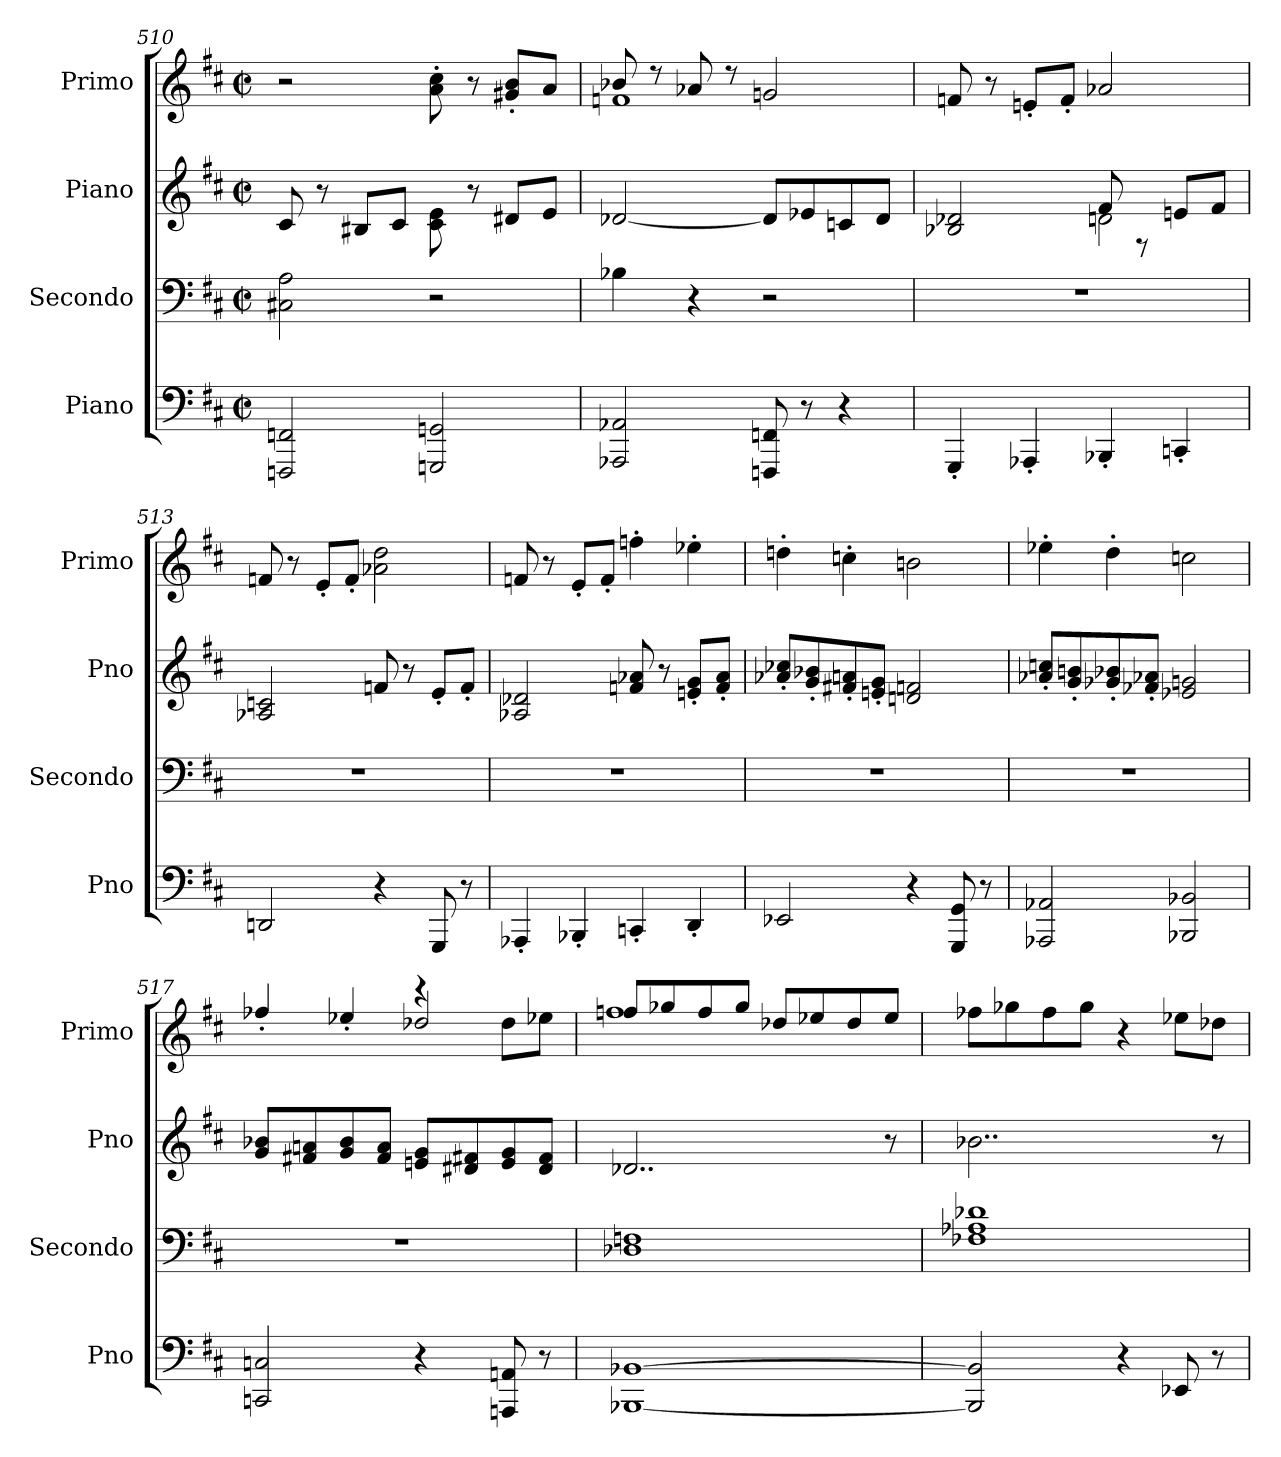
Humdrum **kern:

**kern	**kern	**kern	**kern
*part4	*part3	*part2	*part1
*staff4	*staff3	*staff2	*staff1
*I"Piano	*I"Secondo	*I"Piano	*I"Primo
*I'Pno	*I'Secondo	*I'Pno	*I'Primo
*clefF4	*clefF4	*clefG2	*clefG2
*k[f#c#]	*k[f#c#]	*k[f#c#]	*k[f#c#]
*D:	*D:	*D:	*D:
*M2/2	*M2/2	*M2/2	*M2/2
*met(c|)	*met(c|)	*met(c|)	*met(c|)
=510	=510	=510	=510
2FFFn/ 2FFn/	2C#X\ 2A\	8c#/	2r
.	.	8r	.
.	.	8B#X/L	.
.	.	8c#/J	.
2GGGn/ 2GGn/	2r	8c#\ 8e\	8a\' 8cc#\'
.	.	8r	8r
.	.	8d#X/L	8g#X/' 8b/'L
.	.	8e/J	8a/J
=511	=511	=511	=511
*	*	*	*^
2AAA-X/ 2AA-X/	4B-X\	[2d-X/	8b-X/	1fn
.	.	.	8r	.
.	4r	.	8a-X/	.
.	.	.	8r	.
8FFFn/ 8FFn/	2r	8d-/L]	2gn/	.
8r	.	8e-X/	.	.
4r	.	8cn/	.	.
.	.	8d-/J	.	.
*	*	*	*v	*v
=512	=512	=512	=512
*	*	*^	*
4GGG'/	1r	2B-X/ 2d-X/	2ryy	8fn/
.	.	.	.	8r
4AAA-X'/	.	.	.	8en'/L
.	.	.	.	8f'/J
4BBB-X'/	.	2dn\	8f#/	2a-X/
.	.	.	8r	.
4CCn'/	.	.	8en/L	.
.	.	.	8f#/J	.
*	*	*v	*v	*
!!LO:PB:g=z
=513	=513	=513	=513
2DDn/	1r	2A-X/ 2cn/	8fn/
.	.	.	8r
.	.	.	8e'/L
.	.	.	8f'/J
4r	.	8fn/	2a-X\ 2dd\
.	.	8r	.
8GGG/	.	8e'/L	.
8r	.	8f'/J	.
!!LO:PB:g=z
=514	=514	=514	=514
4AAA-X'/	1r	2A-X/ 2d-X/	8fn/
.	.	.	8r
4BBB-X'/	.	.	8e'/L
.	.	.	8f'/J
4CCn'/	.	8fn/ 8a-X/	4ffn'\
.	.	8r	.
4DD'/	.	8en/' 8g/'L	4ee-X'\
.	.	8f/' 8a-/'J	.
=515	=515	=515	=515
2EE-X/	1r	8a-X/' 8cc-X/'L	4ddn'\
.	.	8g/' 8b-X/'	.
.	.	8f#X/' 8an/'	4ccn'\
.	.	8en/' 8g/'J	.
4r	.	2dn/ 2fn/	2bn\
8GGG/ 8GG/	.	.	.
8r	.	.	.
=516	=516	=516	=516
2AAA-X/ 2AA-X/	1r	8a-X/' 8ccn/'L	4ee-X'\
.	.	8g/' 8bn/'	.
.	.	8g-X/' 8b-X/'	4dd'\
.	.	8f-X/' 8a-X/'J	.
2BBB-X/ 2BB-X/	.	2e-X/ 2gn/	2ccn\
=517	=517	=517	=517
*	*	*	*^
2CCn/ 2Cn/	1r	8g/ 8b-X/L	4ff-X'/	2ryy
.	.	8f#X/ 8an/	.	.
.	.	8g/ 8b-/	4ee-X'/	.
.	.	8f#/ 8a/J	.	.
4r	.	8en/ 8g/L	2dd-X/	4rccc
.	.	8d#X/ 8f#X/	.	.
8AAAn/ 8AAn/	.	8e/ 8g/	.	8dd-\L
8r	.	8d#/ 8f#/J	.	8ee-X\J
!!LO:PB:g=z	!!
=518	=518	=518	=518	=518
[1BBB-X [1BB-X	1D-X 1Fn	2..d-X/	8ffn/L	1ff
.	.	.	8gg-X/	.
.	.	.	8ff/	.
.	.	.	8gg-/J	.
.	.	.	8dd-X/L	.
.	.	.	8ee-X/	.
.	.	.	8dd-/	.
.	.	8r	8ee-/J	.
*	*	*	*v	*v
!!LO:PB:g=z
=519	=519	=519	=519
2BBB-/] 2BB-/]	1F-X 1A-X 1d-X	2..b-X\	8ff-X\L
.	.	.	8gg-X\
.	.	.	8ff-\
.	.	.	8gg-\J
4r	.	.	4r
8EE-X/	.	.	8ee-X\L
8r	.	8r	8dd-X\J
=	=	=	=
*-	*-	*-	*-
